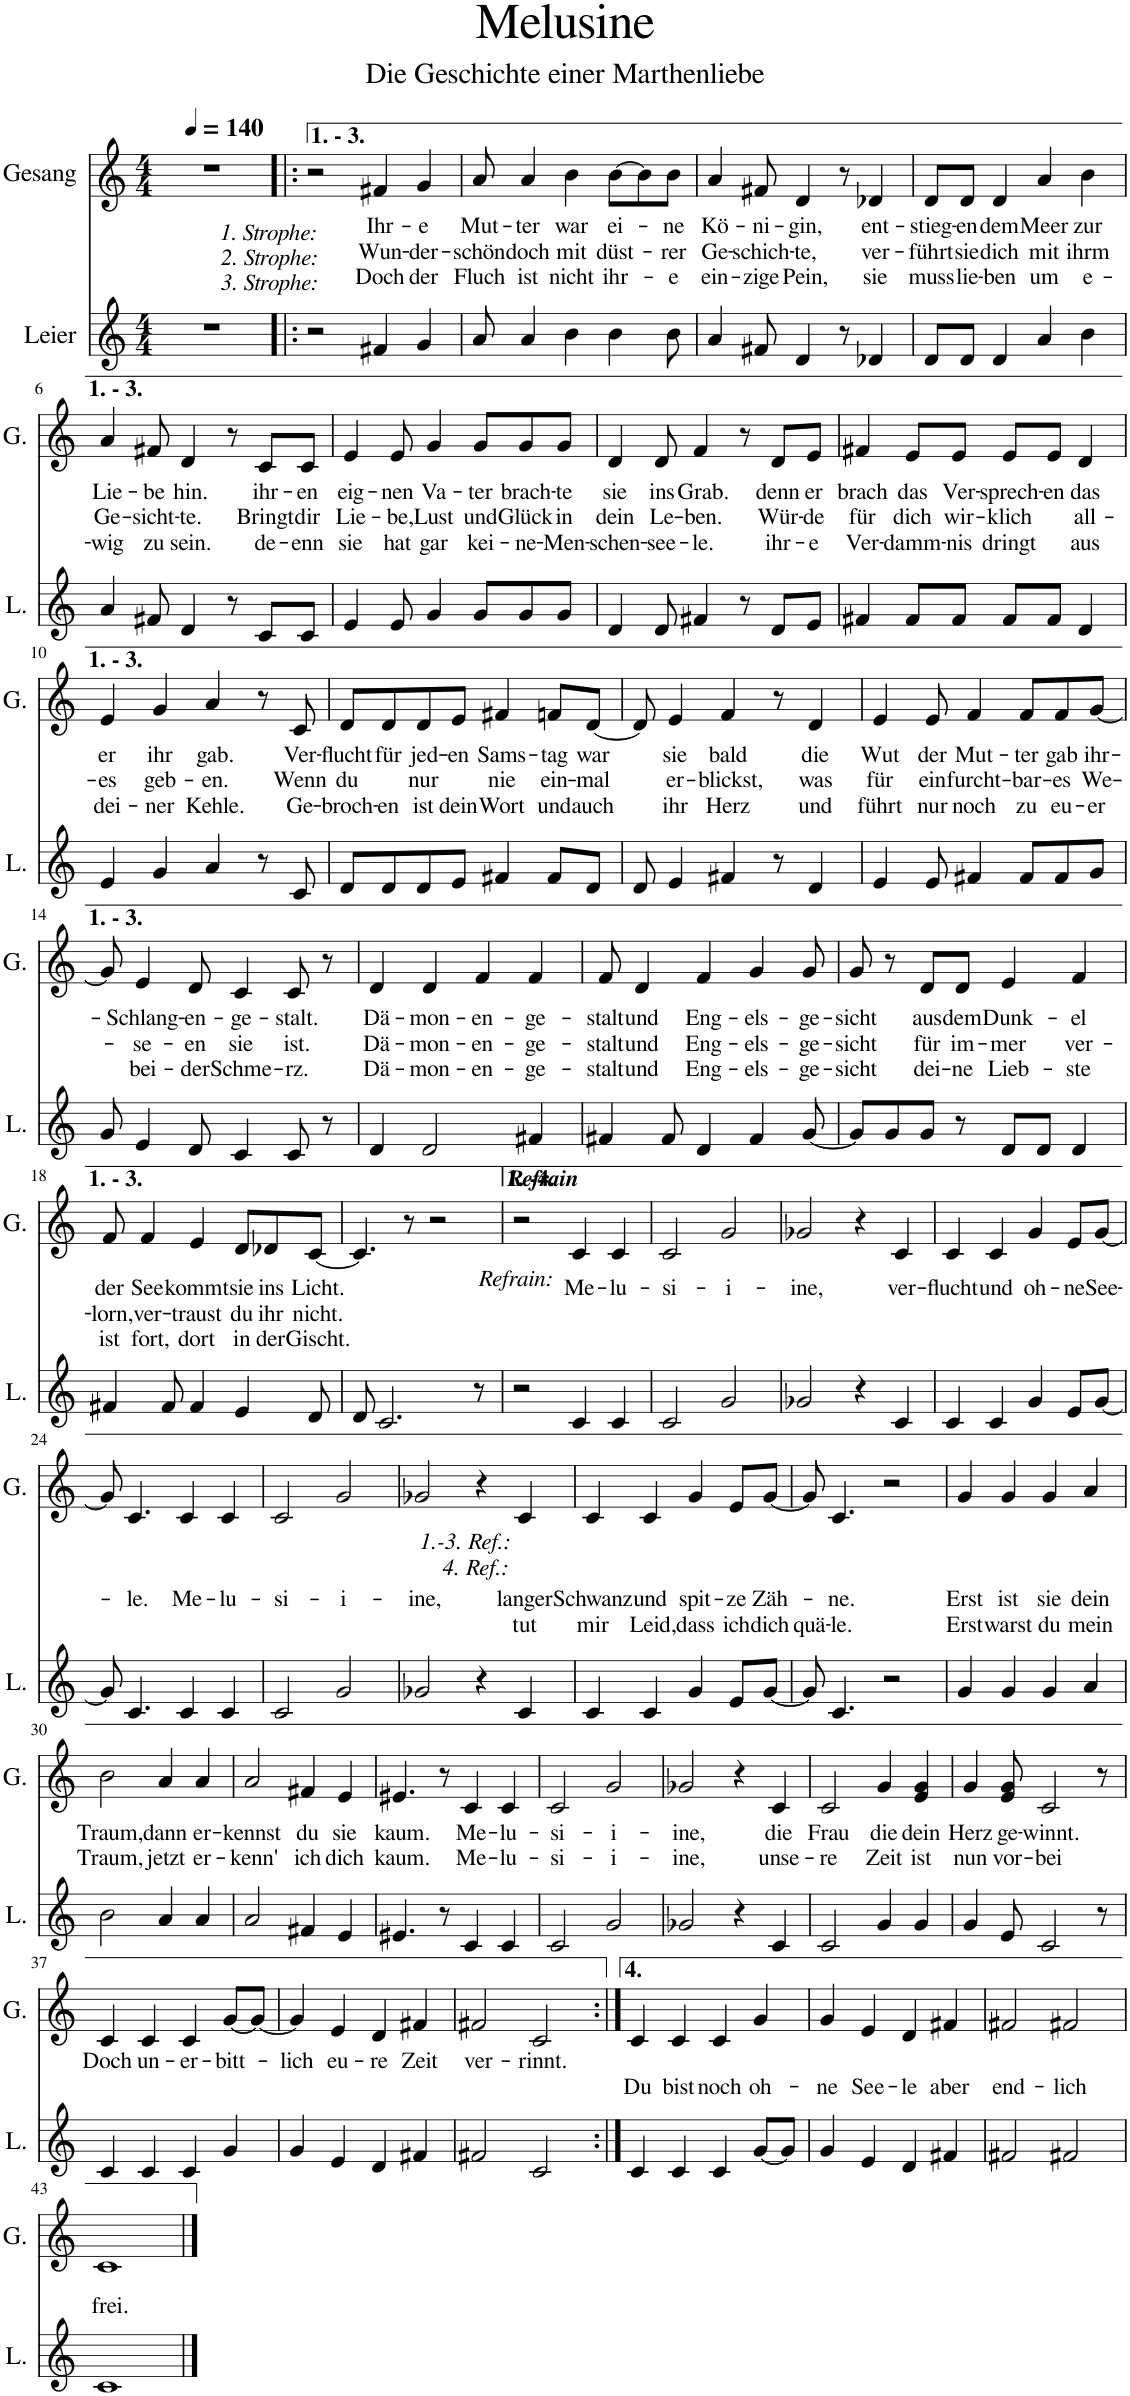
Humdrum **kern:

**kern	**kern	**text	**text	**text
*part2	*part1	*part1	*part1	*part1
*staff2	*staff1	*staff1	*staff1	*staff1
*I"Leier	*I"Gesang	*	*	*
*I'L.	*I'G.	*	*	*
*clefG2	*clefG2	*	*	*
*k[]	*k[]	*	*	*
*M4/4	*M4/4	*	*	*
=1	=1	=1	=1	=1
1r	1r	.	.	.
=2!|:	=2!|:	=2!|:	=2!|:	=2!|:
*	*MM140	*	*	*
!	!LO:TX:b:i:t=1. Strophe&colon;	!	!	!
!	!LO:TX:b:t=2. Strophe&colon;	!	!	!
!	!LO:TX:b:t=3. Strophe&colon;	!	!	!
2r	2r	.	.	.
!	!	!LO:LY:b	!LO:LY:b	!LO:LY:b
4f#X/	4f#X/	Ihr-	Wun-	Doch
!	!	!LO:LY:b	!LO:LY:b	!LO:LY:b
4g/	4g/	-e	-der-	der
=3	=3	=3	=3	=3
!	!	!LO:LY:b	!LO:LY:b	!LO:LY:b
8a/	8a/	Mut-	-schön	Fluch
!	!	!LO:LY:b	!LO:LY:b	!LO:LY:b
4a/	4a/	-ter	doch	ist
!	!	!LO:LY:b	!LO:LY:b	!LO:LY:b
4b\	4b\	war	mit	nicht
!	!	!LO:LY:b	!LO:LY:b	!LO:LY:b
4b\	[8b\L	ei-	düst-	ihr-
.	8b\]	.	.	.
!	!	!LO:LY:b	!LO:LY:b	!LO:LY:b
8b\	8b\J	-ne	-rer	-e
=4	=4	=4	=4	=4
!	!	!LO:LY:b	!LO:LY:b	!LO:LY:b
4a/	4a/	Kö-	Ge-	ein-
!	!	!LO:LY:b	!LO:LY:b	!LO:LY:b
8f#X/	8f#X/	-ni-	-schich-	-zige
!	!	!LO:LY:b	!LO:LY:b	!LO:LY:b
4d/	4d/	-gin,	-te,	Pein,
8r	8r	.	.	.
!	!	!LO:LY:b	!LO:LY:b	!LO:LY:b
4d-X/	4d-X/	ent-	ver-	sie
=5	=5	=5	=5	=5
!	!	!LO:LY:b	!LO:LY:b	!LO:LY:b
8d/L	8d/L	-stieg-	-führt	muss
!	!	!LO:LY:b	!LO:LY:b	!LO:LY:b
8d/J	8d/J	-en	sie	lie-
!	!	!LO:LY:b	!LO:LY:b	!LO:LY:b
4d/	4d/	dem	dich	-ben
!	!	!LO:LY:b	!LO:LY:b	!LO:LY:b
4a/	4a/	Meer	mit	um
!	!	!LO:LY:b	!LO:LY:b	!LO:LY:b
4b\	4b\	zur	ihrm	e-
!!LO:LB:g=z
=6	=6	=6	=6	=6
!	!	!LO:LY:b	!LO:LY:b	!LO:LY:b
4a/	4a/	Lie-	Ge-	-wig
!	!	!LO:LY:b	!LO:LY:b	!LO:LY:b
8f#X/	8f#X/	-be	-sicht-	zu
!	!	!LO:LY:b	!LO:LY:b	!LO:LY:b
4d/	4d/	hin.	-te.	sein.
8r	8r	.	.	.
!	!	!LO:LY:b	!LO:LY:b	!LO:LY:b
8c/L	8c/L	ihr-	Bringt	de-
!	!	!LO:LY:b	!LO:LY:b	!LO:LY:b
8c/J	8c/J	-en	dir	-enn
=7	=7	=7	=7	=7
!	!	!LO:LY:b	!LO:LY:b	!LO:LY:b
4e/	4e/	eig-	Lie-	sie
!	!	!LO:LY:b	!LO:LY:b	!LO:LY:b
8e/	8e/	-nen	-be,	hat
!	!	!LO:LY:b	!LO:LY:b	!LO:LY:b
4g/	4g/	Va-	Lust	gar
!	!	!LO:LY:b	!LO:LY:b	!LO:LY:b
8g/L	8g/L	-ter	und	kei-
!	!	!LO:LY:b	!LO:LY:b	!LO:LY:b
8g/	8g/	brach-	Glück	-ne-
!	!	!LO:LY:b	!LO:LY:b	!LO:LY:b
8g/J	8g/J	-te	in	-Men-
=8	=8	=8	=8	=8
!	!	!LO:LY:b	!LO:LY:b	!LO:LY:b
4d/	4d/	sie	dein	-schen-
!	!	!LO:LY:b	!LO:LY:b	!LO:LY:b
8d/	8d/	ins	Le-	-see-
!	!	!LO:LY:b	!LO:LY:b	!LO:LY:b
4f#X/	4f/	Grab.	-ben.	-le.
8r	8r	.	.	.
!	!	!LO:LY:b	!LO:LY:b	!LO:LY:b
8d/L	8d/L	denn	Wür-	ihr-
!	!	!LO:LY:b	!LO:LY:b	!LO:LY:b
8e/J	8e/J	er	-de	-e
=9	=9	=9	=9	=9
!	!	!LO:LY:b	!LO:LY:b	!LO:LY:b
4f#X/	4f#X/	brach	für	Ver-
!	!	!LO:LY:b	!LO:LY:b	!LO:LY:b
8f#/L	8e/L	das	dich	-damm-
!	!	!LO:LY:b	!LO:LY:b	!LO:LY:b
8f#/J	8e/J	Ver-	wir-	-nis
!	!	!LO:LY:b	!LO:LY:b	!LO:LY:b
8f#/L	8e/L	-sprech-	-klich	dringt
!	!	!LO:LY:b	!	!
8f#/J	8e/J	-en	.	.
!	!	!LO:LY:b	!LO:LY:b	!LO:LY:b
4d/	4d/	das	all-	aus
!!LO:LB:g=z
=10	=10	=10	=10	=10
!	!	!LO:LY:b	!LO:LY:b	!LO:LY:b
4e/	4e/	er	-es	dei-
!	!	!LO:LY:b	!LO:LY:b	!LO:LY:b
4g/	4g/	ihr	geb-	-ner
!	!	!LO:LY:b	!LO:LY:b	!LO:LY:b
4a/	4a/	gab.	-en.	Kehle.
8r	8r	.	.	.
!	!	!LO:LY:b	!LO:LY:b	!LO:LY:b
8c/	8c/	Ver-	Wenn	Ge-
=11	=11	=11	=11	=11
!	!	!LO:LY:b	!LO:LY:b	!LO:LY:b
8d/L	8d/L	-flucht	du	-broch-
!	!	!LO:LY:b	!	!LO:LY:b
8d/	8d/	für	.	-en
!	!	!LO:LY:b	!LO:LY:b	!LO:LY:b
8d/	8d/	jed-	nur	ist
!	!	!LO:LY:b	!	!LO:LY:b
8e/J	8e/J	-en	.	dein
!	!	!LO:LY:b	!LO:LY:b	!LO:LY:b
4f#X/	4f#X/	Sams-	nie	Wort
!	!	!LO:LY:b	!LO:LY:b	!LO:LY:b
8f#/L	8fn/L	-tag	ein-	und
!	!	!LO:LY:b	!LO:LY:b	!LO:LY:b
8d/J	[8d/J	war	-mal	auch
=12	=12	=12	=12	=12
8d/	8d/]	.	.	.
!	!	!LO:LY:b	!LO:LY:b	!LO:LY:b
4e/	4e/	sie	er-	ihr
!	!	!LO:LY:b	!LO:LY:b	!LO:LY:b
4f#X/	4f/	bald	-blickst,	Herz
8r	8r	.	.	.
!	!	!LO:LY:b	!LO:LY:b	!LO:LY:b
4d/	4d/	die	was	und
=13	=13	=13	=13	=13
!	!	!LO:LY:b	!LO:LY:b	!LO:LY:b
4e/	4e/	Wut	für	führt
!	!	!LO:LY:b	!LO:LY:b	!LO:LY:b
8e/	8e/	der	ein	nur
!	!	!LO:LY:b	!LO:LY:b	!LO:LY:b
4f#X/	4f/	Mut-	furcht-	noch
!	!	!LO:LY:b	!LO:LY:b	!LO:LY:b
8f#/L	8f/L	-ter	-bar-	zu
!	!	!LO:LY:b	!LO:LY:b	!LO:LY:b
8f#/	8f/	gab	-es	eu-
!	!	!LO:LY:b	!LO:LY:b	!LO:LY:b
8g/J	[8g/J	ihr-	We-	-er
!!LO:LB:g=z
=14	=14	=14	=14	=14
8g/	8g/]	.	.	.
!	!	!LO:LY:b	!LO:LY:b	!LO:LY:b
4e/	4e/	-Schlang-	-se-	bei-
!	!	!LO:LY:b	!LO:LY:b	!LO:LY:b
8d/	8d/	-en-	-en	-der
!	!	!LO:LY:b	!LO:LY:b	!LO:LY:b
4c/	4c/	-ge-	sie	Schme-
!	!	!LO:LY:b	!LO:LY:b	!LO:LY:b
8c/	8c/	-stalt.	ist.	-rz.
8r	8r	.	.	.
=15	=15	=15	=15	=15
!	!	!LO:LY:b	!LO:LY:b	!LO:LY:b
4d/	4d/	Dä-	Dä-	Dä-
!	!	!LO:LY:b	!LO:LY:b	!LO:LY:b
2d/	4d/	-mon-	-mon-	-mon-
!	!	!LO:LY:b	!LO:LY:b	!LO:LY:b
.	4f/	-en-	-en-	-en-
!	!	!LO:LY:b	!LO:LY:b	!LO:LY:b
4f#X/	4f/	-ge-	-ge-	-ge-
=16	=16	=16	=16	=16
!	!	!LO:LY:b	!LO:LY:b	!LO:LY:b
4f#X/	8f/	-stalt	-stalt	-stalt
!	!	!LO:LY:b	!LO:LY:b	!LO:LY:b
.	4d/	und	und	und
8f#/	.	.	.	.
!	!	!LO:LY:b	!LO:LY:b	!LO:LY:b
4d/	4f/	Eng-	Eng-	Eng-
!	!	!LO:LY:b	!LO:LY:b	!LO:LY:b
4f#/	4g/	-els-	-els-	-els-
!	!	!LO:LY:b	!LO:LY:b	!LO:LY:b
[8g/	8g/	-ge-	-ge-	-ge-
=17	=17	=17	=17	=17
!	!	!LO:LY:b	!LO:LY:b	!LO:LY:b
8g/L]	8g/	-sicht	-sicht	-sicht
8g/	8r	.	.	.
!	!	!LO:LY:b	!LO:LY:b	!LO:LY:b
8g/J	8d/L	aus	für	dei-
!	!	!LO:LY:b	!LO:LY:b	!LO:LY:b
8r	8d/J	dem	im-	-ne
!	!	!LO:LY:b	!LO:LY:b	!LO:LY:b
8d/L	4e/	Dunk-	-mer	Lieb-
8d/J	.	.	.	.
!	!	!LO:LY:b	!LO:LY:b	!LO:LY:b
4d/	4f/	-el	ver-	-ste
!!LO:LB:g=z
=18	=18	=18	=18	=18
!	!	!LO:LY:b	!LO:LY:b	!LO:LY:b
4f#X/	8f/	der	-lorn,	ist
!	!	!LO:LY:b	!LO:LY:b	!LO:LY:b
.	4f/	See	ver-	fort,
8f#/	.	.	.	.
!	!	!LO:LY:b	!LO:LY:b	!LO:LY:b
4f#/	4e/	kommt	-traust	dort
!	!	!LO:LY:b	!LO:LY:b	!LO:LY:b
4e/	8d/L	sie	du	in
!	!	!LO:LY:b	!LO:LY:b	!LO:LY:b
.	8d-X/	ins	ihr	der
!	!	!LO:LY:b	!LO:LY:b	!LO:LY:b
8d/	[8c/J	Licht.	nicht.	Gischt.
=19	=19	=19	=19	=19
8d/	4.c/]	.	.	.
2.c/	.	.	.	.
.	8r	.	.	.
.	2r	.	.	.
8r	.	.	.	.
=20	=20	=20	=20	=20
2r	2r	.	.	.
!	!LO:TX:b:i:t=Refrain&colon;	!	!	!
!	!	!LO:LY:b	!	!
4c/	4c/	-Me-	.	.
!	!	!LO:LY:b	!	!
4c/	4c/	-lu-	.	.
=21	=21	=21	=21	=21
!	!	!LO:LY:b	!	!
2c/	2c/	-si-	.	.
!	!	!LO:LY:b	!	!
2g/	2g/	-i-	.	.
=22	=22	=22	=22	=22
!	!	!LO:LY:b	!	!
2g-X/	2g-X/	-ine,	.	.
4r	4r	.	.	.
!	!	!LO:LY:b	!	!
4c/	4c/	ver-	.	.
=23	=23	=23	=23	=23
!	!	!LO:LY:b	!	!
4c/	4c/	-flucht	.	.
!	!	!LO:LY:b	!	!
4c/	4c/	und	.	.
!	!	!LO:LY:b	!	!
4g/	4g/	oh-	.	.
!	!	!LO:LY:b	!	!
8e/L	8e/L	-ne	.	.
!	!	!LO:LY:b	!	!
[8g/J	[8g/J	See-	.	.
!!LO:LB:g=z
=24	=24	=24	=24	=24
8g/]	8g/]	.	.	.
!	!	!LO:LY:b	!	!
4.c/	4.c/	-le.	.	.
!	!	!LO:LY:b	!	!
4c/	4c/	Me-	.	.
!	!	!LO:LY:b	!	!
4c/	4c/	-lu-	.	.
=25	=25	=25	=25	=25
!	!	!LO:LY:b	!	!
2c/	2c/	-si-	.	.
!	!	!LO:LY:b	!	!
2g/	2g/	-i-	.	.
=26	=26	=26	=26	=26
!	!	!LO:LY:b	!	!
2g-X/	2g-X/	-ine,	.	.
!	!LO:TX:b:i:t=1.-3. Ref.&colon;	!	!	!
!	!LO:TX:b:i:t=4. Ref.&colon;	!	!	!
4r	4r	.	.	.
!	!	!LO:LY:b	!LO:LY:b	!
4c/	4c/	langer	tut	.
=27	=27	=27	=27	=27
!	!	!LO:LY:b	!LO:LY:b	!
4c/	4c/	-Schwanz	mir	.
!	!	!LO:LY:b	!LO:LY:b	!
4c/	4c/	und	Leid,	.
!	!	!LO:LY:b	!LO:LY:b	!
4g/	4g/	spit-	dass	.
!	!	!LO:LY:b	!LO:LY:b	!
8e/L	8e/L	-ze	ich	.
!	!	!LO:LY:b	!LO:LY:b	!
[8g/J	[8g/J	Zäh-	dich	.
=28	=28	=28	=28	=28
!	!	!	!LO:LY:b	!
8g/]	8g/]	.	quä-	.
!	!	!LO:LY:b	!LO:LY:b	!
4.c/	4.c/	-ne.	-le.	.
2r	2r	.	.	.
=29	=29	=29	=29	=29
!	!	!LO:LY:b	!LO:LY:b	!
4g/	4g/	Erst	Erst	.
!	!	!LO:LY:b	!LO:LY:b	!
4g/	4g/	ist	warst	.
!	!	!LO:LY:b	!LO:LY:b	!
4g/	4g/	sie	du	.
!	!	!LO:LY:b	!LO:LY:b	!
4a/	4a/	dein	mein	.
!!LO:LB:g=z
=30	=30	=30	=30	=30
!	!	!LO:LY:b	!LO:LY:b	!
2b\	2b\	Traum,	Traum,	.
!	!	!LO:LY:b	!LO:LY:b	!
4a/	4a/	dann	jetzt	.
!	!	!LO:LY:b	!LO:LY:b	!
4a/	4a/	er-	er-	.
=31	=31	=31	=31	=31
!	!	!LO:LY:b	!LO:LY:b	!
2a/	2a/	-kennst	-kenn'	.
!	!	!LO:LY:b	!LO:LY:b	!
4f#X/	4f#X/	du	ich	.
!	!	!LO:LY:b	!LO:LY:b	!
4e/	4e/	sie	dich	.
=32	=32	=32	=32	=32
!	!	!LO:LY:b	!LO:LY:b	!
4.e#X/	4.e#X/	kaum.	kaum.	.
8r	8r	.	.	.
!	!	!LO:LY:b	!LO:LY:b	!
4c/	4c/	Me-	Me-	.
!	!	!LO:LY:b	!LO:LY:b	!
4c/	4c/	-lu-	-lu-	.
=33	=33	=33	=33	=33
!	!	!LO:LY:b	!LO:LY:b	!
2c/	2c/	-si-	-si-	.
!	!	!LO:LY:b	!LO:LY:b	!
2g/	2g/	-i-	-i-	.
=34	=34	=34	=34	=34
!	!	!LO:LY:b	!LO:LY:b	!
2g-X/	2g-X/	-ine,	-ine,	.
4r	4r	.	.	.
!	!	!LO:LY:b	!LO:LY:b	!
4c/	4c/	die	unse-	.
=35	=35	=35	=35	=35
!	!	!LO:LY:b	!LO:LY:b	!
2c/	2c/	Frau	-re	.
!	!	!LO:LY:b	!LO:LY:b	!
4g/	4g/	die	Zeit	.
!	!	!LO:LY:b	!LO:LY:b	!
4g/	4e/ 4g/	dein	ist	.
=36	=36	=36	=36	=36
!	!	!LO:LY:b	!LO:LY:b	!
4g/	4g/	Herz	nun	.
!	!	!LO:LY:b	!LO:LY:b	!
8e/	8e/ 8g/	ge-	vor-	.
!	!	!LO:LY:b	!LO:LY:b	!
2c/	2c/	-winnt.	-bei	.
8r	8r	.	.	.
!!LO:LB:g=z
=37	=37	=37	=37	=37
!	!	!LO:LY:b	!	!
4c/	4c/	Doch	.	.
!	!	!LO:LY:b	!	!
4c/	4c/	un-	.	.
!	!	!LO:LY:b	!	!
4c/	4c/	-er-	.	.
!	!	!LO:LY:b	!	!
4g/	[8g/L	-bitt-	.	.
.	8g/J_	.	.	.
=38	=38	=38	=38	=38
!	!	!LO:LY:b	!	!
4g/	4g/]	-lich	.	.
!	!	!LO:LY:b	!	!
4e/	4e/	eu-	.	.
!	!	!LO:LY:b	!	!
4d/	4d/	-re	.	.
!	!	!LO:LY:b	!	!
4f#X/	4f#X/	Zeit	.	.
=39	=39	=39	=39	=39
!	!	!LO:LY:b	!	!
2f#X/	2f#X/	ver-	.	.
!	!	!LO:LY:b	!	!
2c/	2c/	-rinnt.	.	.
=40:|!	=40:|!	=40:|!	=40:|!	=40:|!
!	!	!	!LO:LY:b	!
4c/	4c/	.	Du	.
!	!	!	!LO:LY:b	!
4c/	4c/	.	bist	.
!	!	!	!LO:LY:b	!
4c/	4c/	.	noch	.
!	!	!	!LO:LY:b	!
[8g/L	4g/	.	oh-	.
8g/J]	.	.	.	.
=41	=41	=41	=41	=41
!	!	!	!LO:LY:b	!
4g/	4g/	.	-ne	.
!	!	!	!LO:LY:b	!
4e/	4e/	.	See-	.
!	!	!	!LO:LY:b	!
4d/	4d/	.	-le	.
!	!	!	!LO:LY:b	!
4f#X/	4f#X/	.	aber	.
=42	=42	=42	=42	=42
!	!	!	!LO:LY:b	!
2f#X/	2f#X/	.	end-	.
!	!	!	!LO:LY:b	!
2f#X/	2f#X/	.	-lich	.
!!LO:LB:g=z
=43	=43	=43	=43	=43
!	!	!	!LO:LY:b	!
1c	1c	.	frei.	.
==	==	==	==	==
*-	*-	*-	*-	*-
